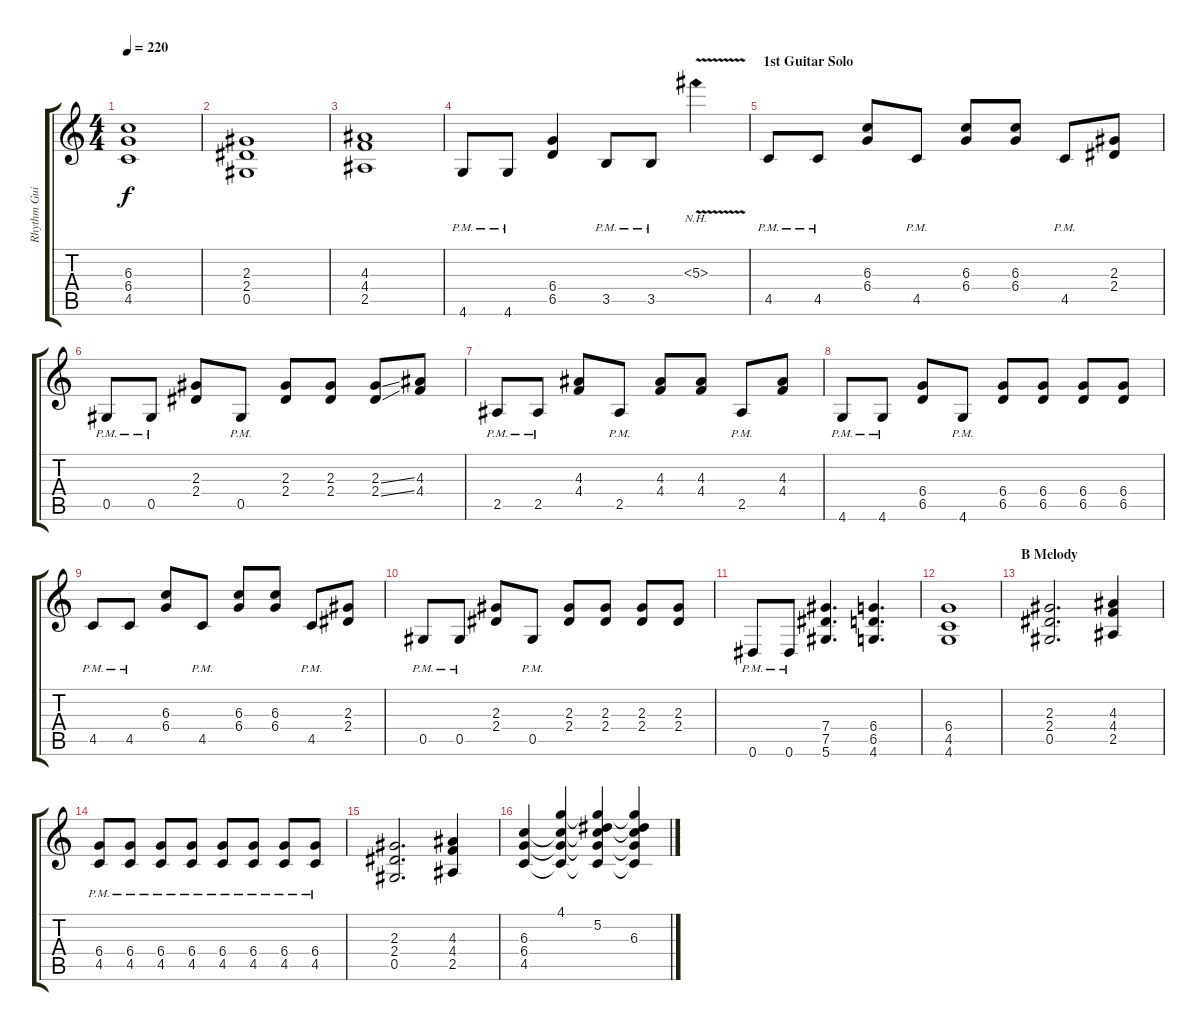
\track ("Rhythm Guitar 2" "Rhythm Gui") {instrument overdrivenguitar}
\staff {score tabs}
\tuning (Eb4 Bb3 Gb3 Db3 Ab2 Eb2) {hide}
\ts (4 4)
\tempo 220
\clef g2
\ks c
(6.3 6.4 4.5).1{dy f} |
(2.3 2.4 0.5).1 |
(4.3 4.4 2.5).1 |
4.6{pm}.8 4.6{pm}.8 (6.4 6.5).4 3.5{pm}.8 3.5{pm}.8 5.3{nh v}.4 |
\section ("" "1st Guitar Solo")
4.5{pm}.8 4.5{pm}.8 (6.3 6.4).8 4.5{pm}.8 (6.3 6.4).8 (6.3 6.4).8 4.5{pm}.8 (2.3 2.4).8 |
0.5{pm}.8 0.5{pm}.8 (2.3 2.4).8 0.5{pm}.8 (2.3 2.4).8 (2.3 2.4).8 (2.3{ss} 2.4{ss}).8 (4.3 4.4).8 |
2.5{pm}.8 2.5{pm}.8 (4.3 4.4).8 2.5{pm}.8 (4.3 4.4).8 (4.3 4.4).8 2.5{pm}.8 (4.3 4.4).8 |
4.6{pm}.8 4.6{pm}.8 (6.4 6.5).8 4.6{pm}.8 (6.4 6.5).8 (6.4 6.5).8 (6.4 6.5).8 (6.4 6.5).8 |
4.5{pm}.8 4.5{pm}.8 (6.3 6.4).8 4.5{pm}.8 (6.3 6.4).8 (6.3 6.4).8 4.5{pm}.8 (2.3 2.4).8 |
0.5{pm}.8 0.5{pm}.8 (2.3 2.4).8 0.5{pm}.8 (2.3 2.4).8 (2.3 2.4).8 (2.3 2.4).8 (2.3 2.4).8 |
0.6{pm}.8 0.6{pm}.8 (7.4 7.5 5.6).4{d} (6.4 6.5 4.6).4{d} |
(6.4 4.5 4.6).1 |
\section ("" "B Melody")
(2.3 2.4 0.5).2{d} (4.3 4.4 2.5).4 |
(6.4{pm} 4.5{pm}).8 (6.4{pm} 4.5{pm}).8 (6.4{pm} 4.5{pm}).8 (6.4{pm} 4.5{pm}).8 (6.4{pm} 4.5{pm}).8 (6.4{pm} 4.5{pm}).8 (6.4{pm} 4.5{pm}).8 (6.4{pm} 4.5{pm}).8 |
(2.3 2.4 0.5).2{d} (4.3 4.4 2.5).4 |
(6.3 6.4 4.5).4 (4.1 6.3{t} 6.4{t} 4.5{t}).4 (4.1{t} 5.2 6.3{t} 6.4{t} 4.5{t}).4 (4.1{t} 5.2{t} 6.3 6.4{t} 4.5{t}).4
